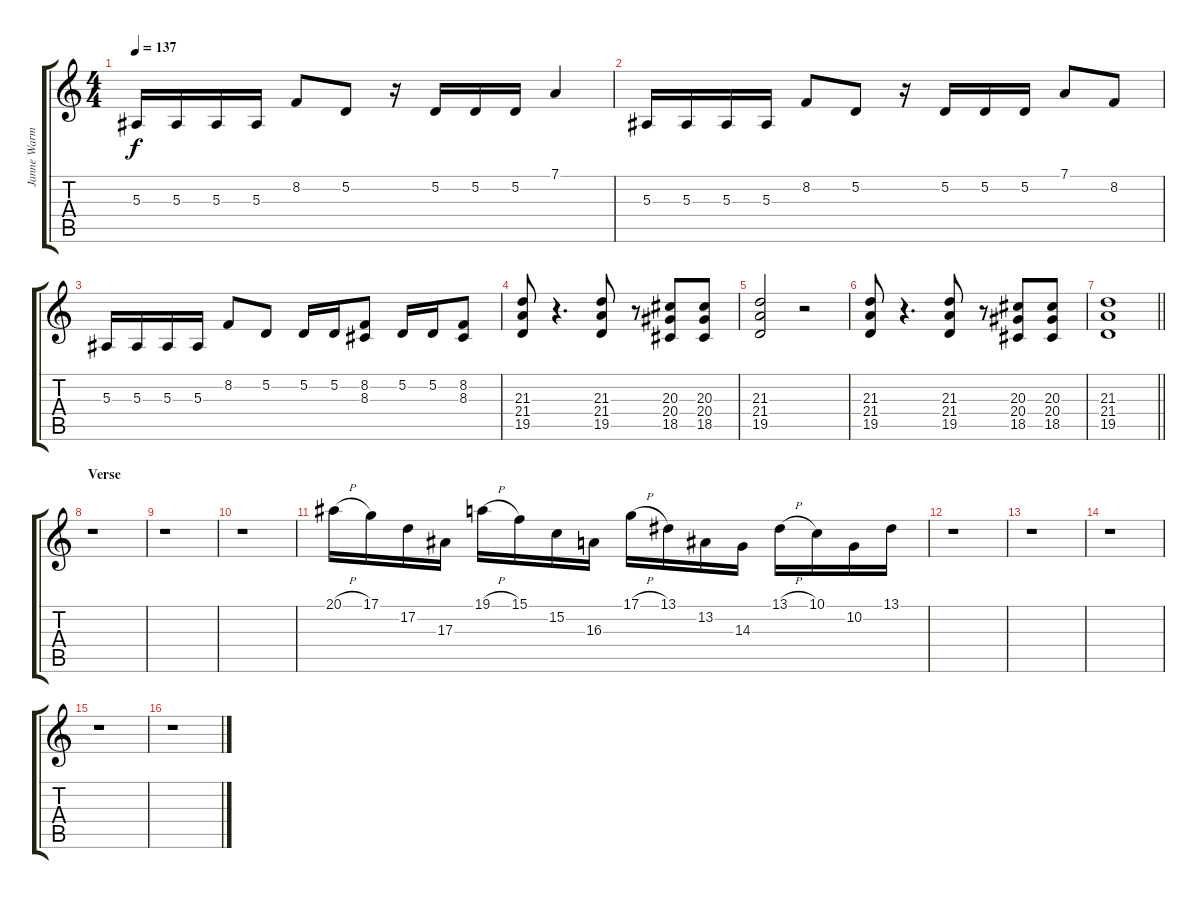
\track ("Janne Warman" "Janne Warm") {instrument honkytonkpiano}
\staff {score tabs}
\tuning (D4 A3 F3 C3 G2 D2) {hide}
\ts (4 4)
\tempo 137
\clef g2
\ks c
5.3.16{dy f} 5.3.16 5.3.16 5.3.16 8.2.8 5.2.8 r.16 5.2.16 5.2.16 5.2.16 7.1.4 |
5.3.16 5.3.16 5.3.16 5.3.16 8.2.8 5.2.8 r.16 5.2.16 5.2.16 5.2.16 7.1.8 8.2.8 |
5.3.16 5.3.16 5.3.16 5.3.16 8.2.8 5.2.8 5.2.16 5.2.16 (8.2 8.3).8 5.2.16 5.2.16 (8.2 8.3).8 |
(21.3 21.4 19.5).8{instrument orchestrahit} r.4{d} (21.3 21.4 19.5).8 r.8 (20.3 20.4 18.5).8 (20.3 20.4 18.5).8 |
(21.3 21.4 19.5).2 r.2 |
(21.3 21.4 19.5).8 r.4{d} (21.3 21.4 19.5).8 r.8 (20.3 20.4 18.5).8 (20.3 20.4 18.5).8 |
\barLineRight lightlight
(21.3 21.4 19.5).1 |
\section ("" "Verse")
r.1 |
r.1 |
r.1 |
20.1{h}.16{instrument honkytonkpiano} 17.1.16 17.2.16 17.3.16 19.1{h}.16 15.1.16 15.2.16 16.3.16 17.1{h}.16 13.1.16 13.2.16 14.3.16 13.1{h}.16 10.1.16 10.2.16 13.1.16 |
r.1 |
r.1 |
r.1 |
r.1 |
r.1
